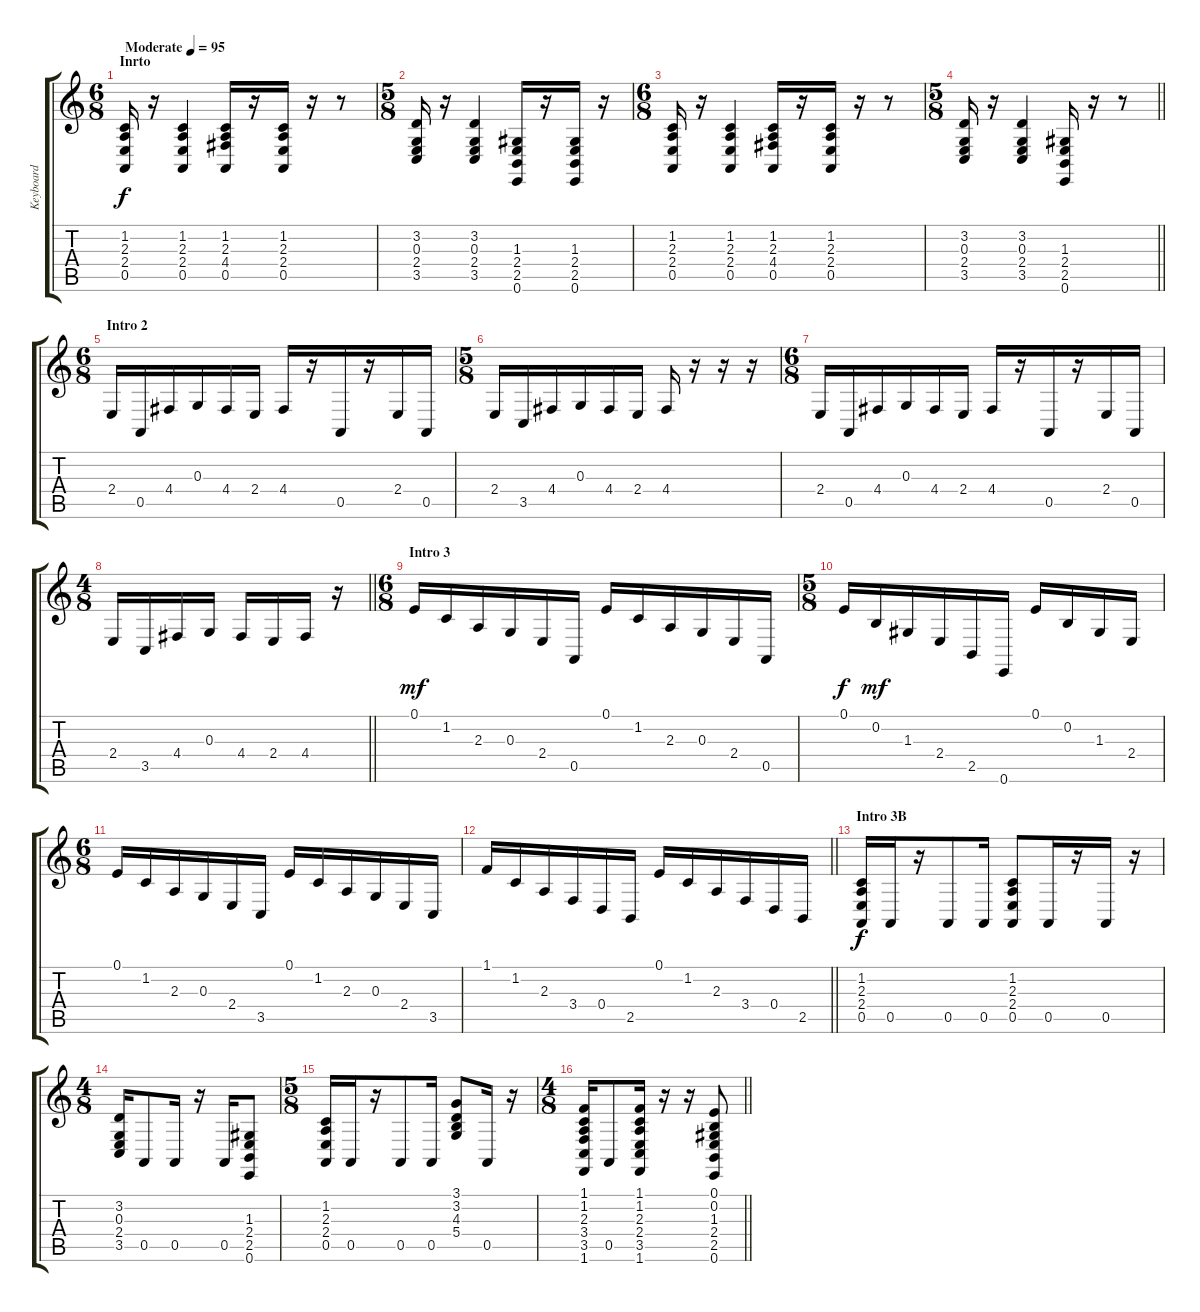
\track ("Keyboard" "Keyboard") {instrument electricpiano2}
\staff {score tabs}
\tuning (E4 B3 G3 D3 A2 E2) {hide}
\ts (6 8)
\section ("" "Inrto")
\tempo (95 "Moderate")
\clef g2
\ks c
(1.2 2.3 2.4 0.5).16{dy f instrument electricpiano2} r.16 (1.2 2.3 2.4 0.5).4 (1.2 2.3 4.4 0.5).16 r.16 (1.2 2.3 2.4 0.5).16 r.16 r.8 |
\ts (5 8)
(3.2 0.3 2.4 3.5).16 r.16 (3.2 0.3 2.4 3.5).4 (1.3 2.4 2.5 0.6).16 r.16 (1.3 2.4 2.5 0.6).16 r.16 |
\ts (6 8)
(1.2 2.3 2.4 0.5).16 r.16 (1.2 2.3 2.4 0.5).4 (1.2 2.3 4.4 0.5).16 r.16 (1.2 2.3 2.4 0.5).16 r.16 r.8 |
\ts (5 8)
\barLineRight lightlight
(3.2 0.3 2.4 3.5).16 r.16 (3.2 0.3 2.4 3.5).4 (1.3 2.4 2.5 0.6).16 r.16 r.8 |
\ts (6 8)
\section ("" "Intro 2")
2.4.16 0.5.16 4.4.16 0.3.16 4.4.16 2.4.16 4.4.16 r.16 0.5.16 r.16 2.4.16 0.5.16 |
\ts (5 8)
2.4.16 3.5.16 4.4.16 0.3.16 4.4.16 2.4.16 4.4.16 r.16 r.16 r.16 |
\ts (6 8)
2.4.16 0.5.16 4.4.16 0.3.16 4.4.16 2.4.16 4.4.16 r.16 0.5.16 r.16 2.4.16 0.5.16 |
\ts (4 8)
\barLineRight lightlight
2.4.16 3.5.16 4.4.16 0.3.16 4.4.16 2.4.16 4.4.16 r.16 |
\ts (6 8)
\section ("" "Intro 3")
0.1.16{dy mf} 1.2.16 2.3.16 0.3.16 2.4.16 0.5.16 0.1.16 1.2.16 2.3.16 0.3.16 2.4.16 0.5.16 |
\ts (5 8)
0.1.16{dy f} 0.2.16{dy mf} 1.3.16 2.4.16 2.5.16 0.6.16 0.1.16 0.2.16 1.3.16 2.4.16 |
\ts (6 8)
0.1.16 1.2.16 2.3.16 0.3.16 2.4.16 3.5.16 0.1.16 1.2.16 2.3.16 0.3.16 2.4.16 3.5.16 |
\barLineRight lightlight
1.1.16 1.2.16 2.3.16 3.4.16 0.4.16 2.5.16 0.1.16 1.2.16 2.3.16 3.4.16 0.4.16 2.5.16 |
\section ("" "Intro 3B")
(1.2 2.3 2.4 0.5).16{dy f} 0.5.16 r.16 0.5.8 0.5.16 (1.2 2.3 2.4 0.5).8 0.5.16 r.16 0.5.16 r.16 |
\ts (4 8)
(3.2 0.3 2.4 3.5).16 0.5.8 0.5.16 r.16 0.5.16 (1.3 2.4 2.5 0.6).8 |
\ts (5 8)
(1.2 2.3 2.4 0.5).16 0.5.16 r.16 0.5.8 0.5.16 (3.1 3.2 4.3 5.4).8 0.5.16 r.16 |
\ts (4 8)
\barLineRight lightlight
(1.1 1.2 2.3 3.4 3.5 1.6).16 0.5.8 (1.1 1.2 2.3 2.4 3.5 1.6).16 r.16 r.16 (0.1 0.2 1.3 2.4 2.5 0.6).8
